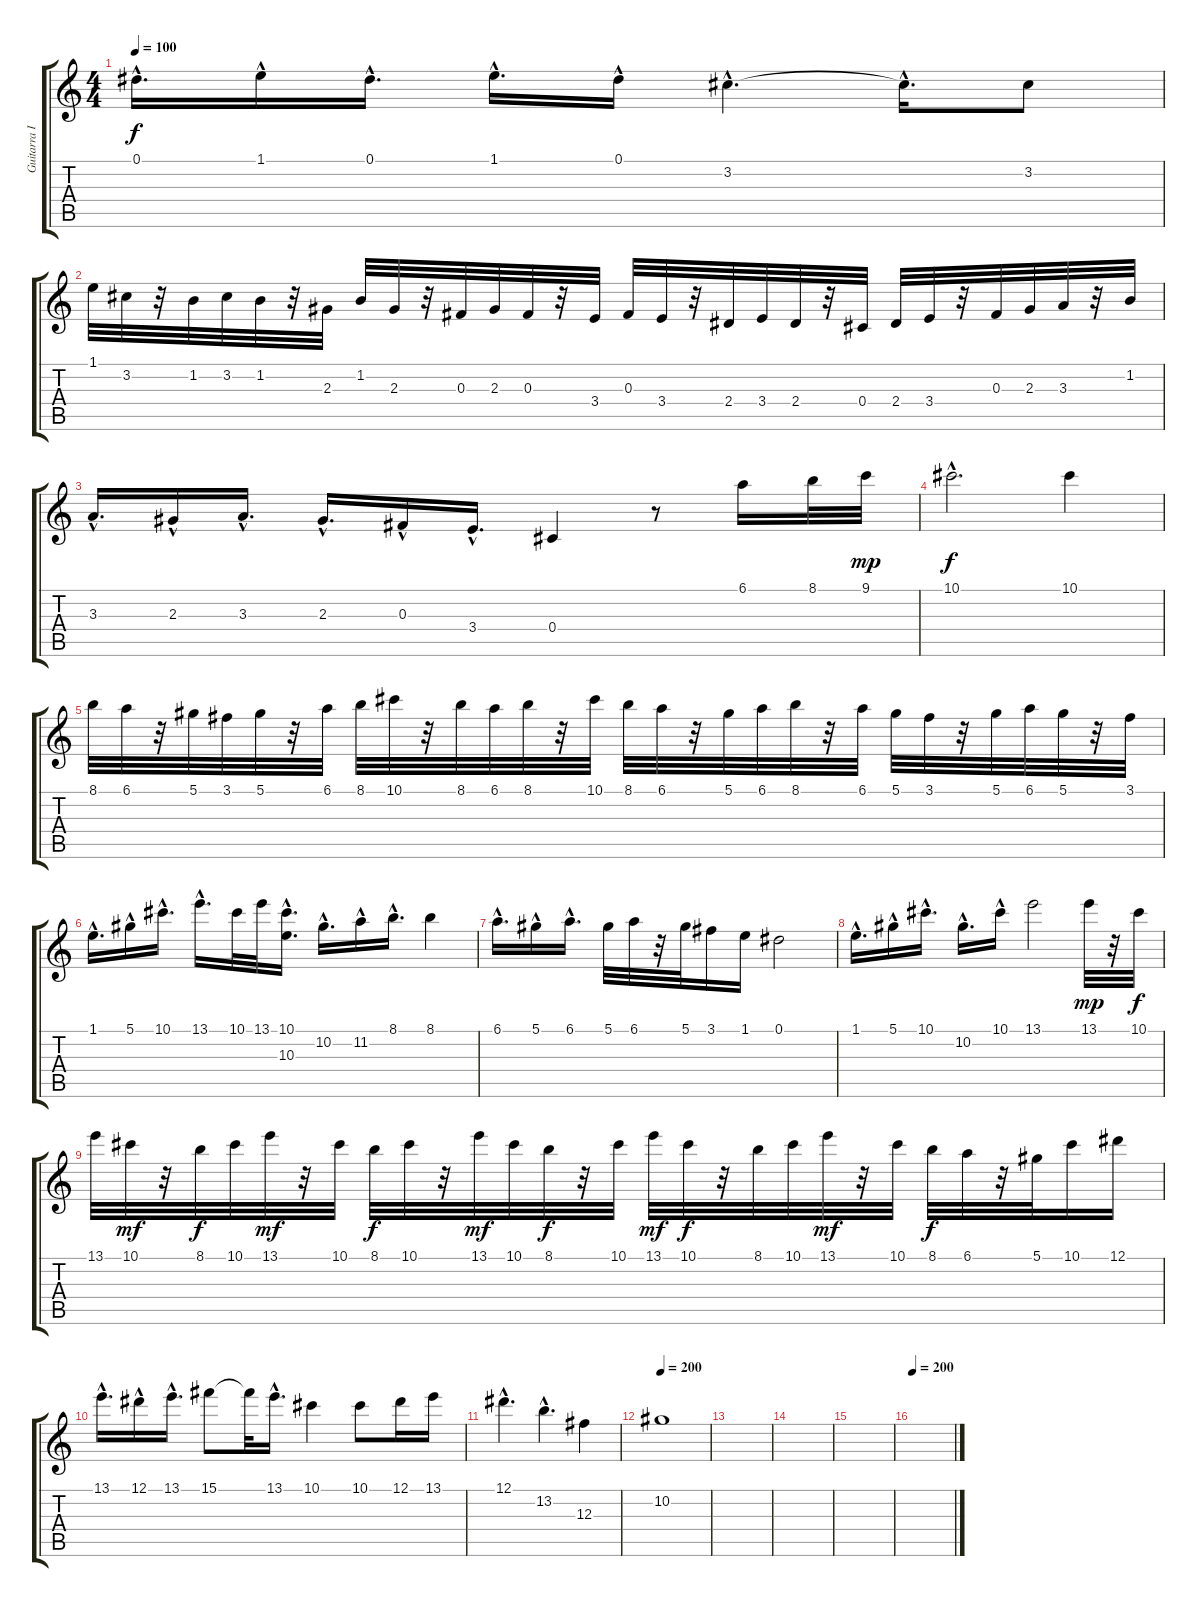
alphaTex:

\track ("Guitarra III" "Guitarra I") {instrument distortionguitar}
\staff {score tabs}
\tuning (Eb4 Bb3 Gb3 Db3 Ab2 Eb2) {hide}
\ts (4 4)
\tempo 100
\clef g2
\ks c
0.1{hac}.16{d dy f} 1.1{hac}.16 0.1{hac}.16{d} 1.1{hac}.16{d} 0.1{hac}.16 3.2{hac}.4{d} 3.2{hac t}.16{d} 3.2.8 |
1.1.32 3.2.32 r.32 1.2.32 3.2.32 1.2.32 r.32 2.3.32 1.2.32 2.3.32 r.32 0.3.32 2.3.32 0.3.32 r.32 3.4.32 0.3.32 3.4.32 r.32 2.4.32 3.4.32 2.4.32 r.32 0.4.32 2.4.32 3.4.32 r.32 0.3.32 2.3.32 3.3.32 r.32 1.2.32 |
3.3{hac}.16{d} 2.3{hac}.16 3.3{hac}.16{d} 2.3{hac}.16{d} 0.3{hac}.16 3.4{hac}.16{d} 0.4.4 r.8 6.1.16 8.1.32 9.1.32{dy mp} |
10.1{hac}.2{d dy f} 10.1.4 |
8.1.32 6.1.32 r.32 5.1.32 3.1.32 5.1.32 r.32 6.1.32 8.1.32 10.1.32 r.32 8.1.32 6.1.32 8.1.32 r.32 10.1.32 8.1.32 6.1.32 r.32 5.1.32 6.1.32 8.1.32 r.32 6.1.32 5.1.32 3.1.32 r.32 5.1.32 6.1.32 5.1.32 r.32 3.1.32 |
1.1{hac}.16{d} 5.1{hac}.16 10.1{hac}.16{d} 13.1{hac}.16{d} 10.1.32 13.1.32 (10.1 10.3{hac}).16{d} 10.2{hac}.16{d} 11.2{hac}.16 8.1{hac}.16{d} 8.1.4 |
6.1{hac}.16{d} 5.1{hac}.16 6.1{hac}.16{d} 5.1.32 6.1.32 r.32 5.1.32 3.1.16 1.1.16 0.1.2 |
1.1{hac}.16{d} 5.1{hac}.16 10.1{hac}.16{d} 10.2{hac}.16{d} 10.1{hac}.16 13.1.2 13.1.32{dy mp} r.32 10.1.32{dy f} |
13.1.32 10.1.32{dy mf} r.32 8.1.32{dy f} 10.1.32 13.1.32{dy mf} r.32 10.1.32 8.1.32{dy f} 10.1.32 r.32 13.1.32{dy mf} 10.1.32 8.1.32{dy f} r.32 10.1.32 13.1.32{dy mf} 10.1.32{dy f} r.32 8.1.32 10.1.32 13.1.32{dy mf} r.32 10.1.32 8.1.32{dy f} 6.1.32 r.32 5.1.32 10.1.16 12.1.16 |
13.1{hac}.16{d} 12.1{hac}.16 13.1{hac}.16{d} 15.1.8 15.1{t}.32 13.1{hac}.16{d} 10.1.4 10.1.8 12.1.16 13.1.16 |
12.1{hac}.4{d} 13.2{hac}.4{d} 12.3.4 |
\tempo 200
10.2.1 |
|
|
|
\tempo 200
